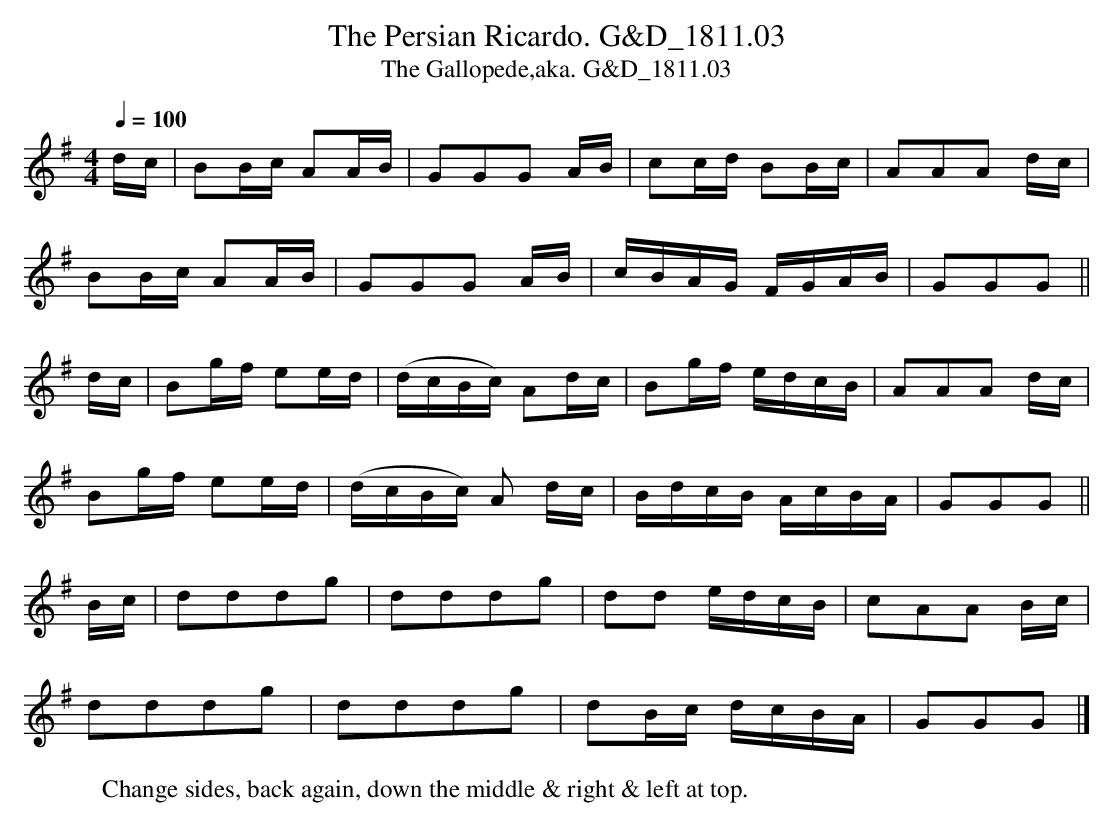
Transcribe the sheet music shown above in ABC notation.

X:1
T:Persian Ricardo. G&D_1811.03, The
T:Gallopede,aka. G&D_1811.03, The
M:4/4
L:1/8
Q:1/4=100
W:Change sides, back again, down the middle & right & left at top.
K:G
d/c/|BB/c/ AA/B/|GGG A/B/|cc/d/ BB/c/|AAA d/c/|
BB/c/ AA/B/|GGG A/B/|c/B/A/G/ F/G/A/B/|GGG||
d/c/|Bg/f/ ee/d/|(d/c/B/c/) Ad/c/|Bg/f/ e/d/c/B/|\
AAA d/c/|
Bg/f/  ee/d/|(d/c/B/c/) A d/c/|B/d/c/B/ A/c/B/A/|GGG||
B/c/|dddg|dddg|dd e/d/c/B/|cAA B/c/|
dddg|dddg|dB/c/ d/c/B/A/|GGG|]
